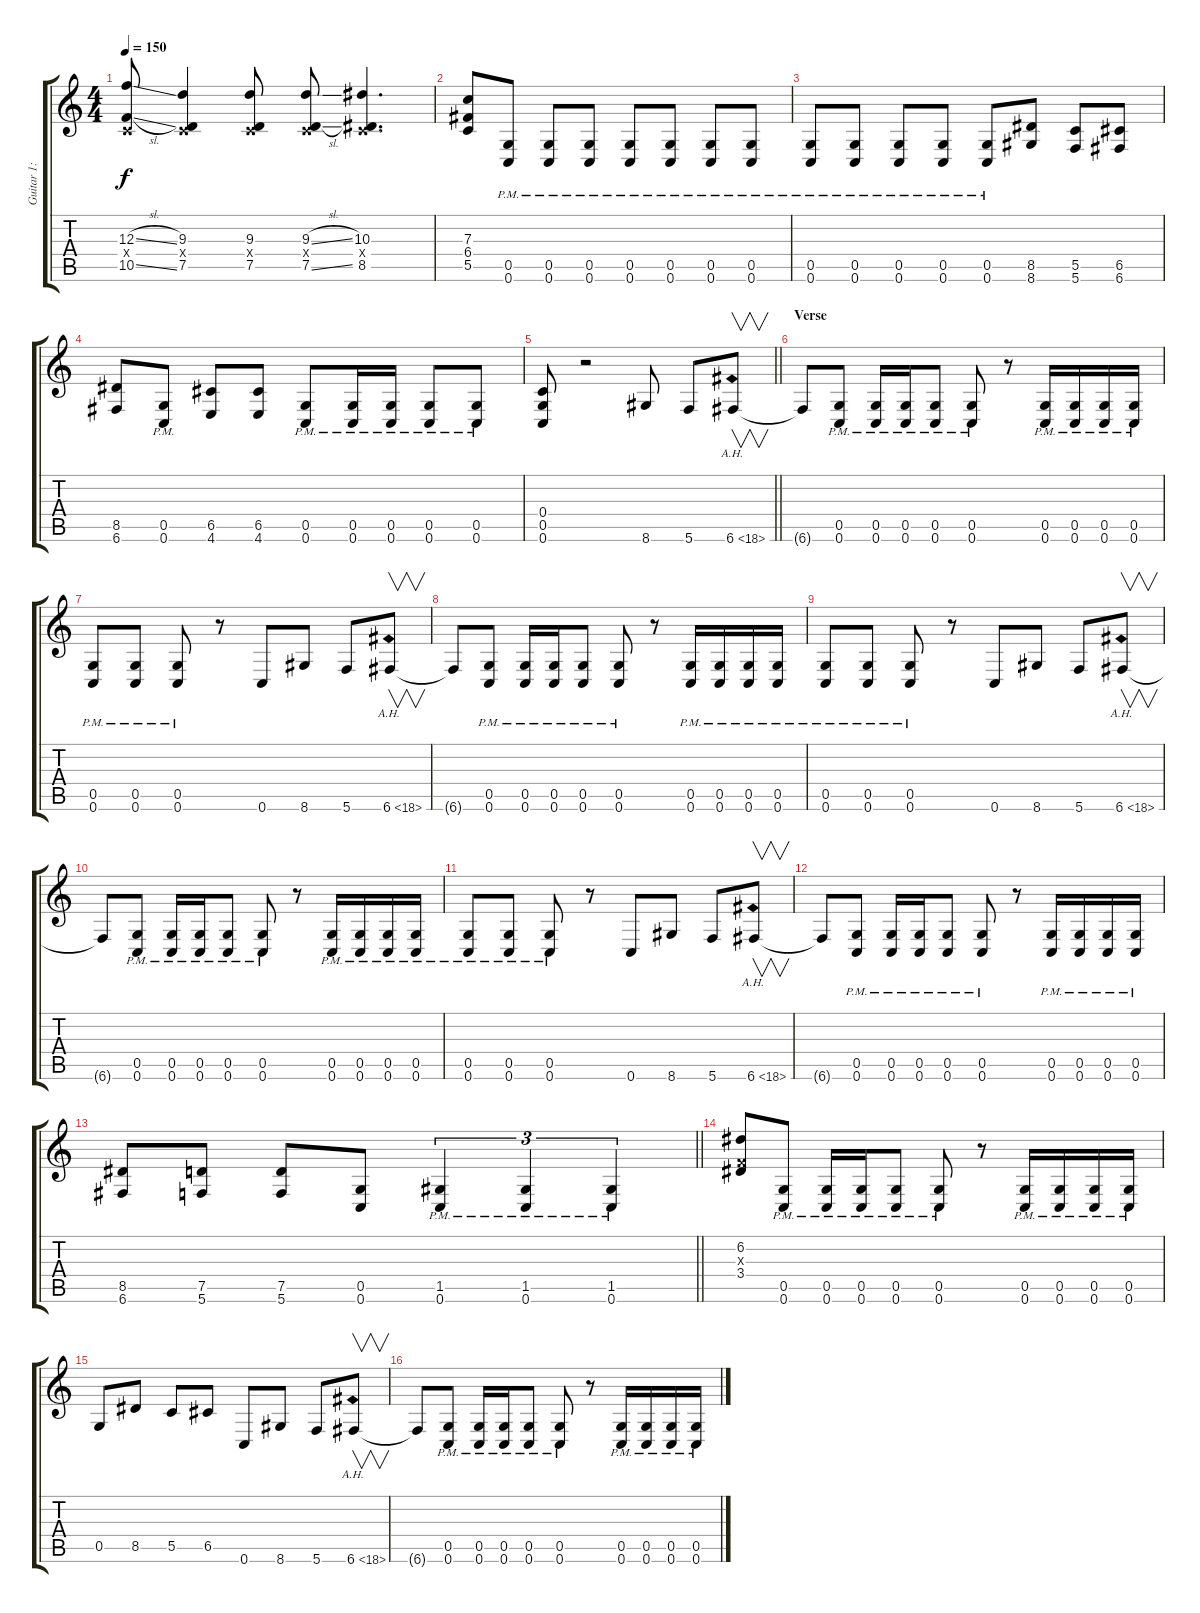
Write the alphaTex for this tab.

\track ("Guitar 1: Simon" "Guitar 1: ") {instrument overdrivenguitar}
\staff {score tabs}
\tuning (D4 A3 F3 C3 G2 C2) {hide}
\ts (4 4)
\tempo 150
\clef g2
\ks c
(12.3{sl} 0.4{x} 10.5{sl}).8{dy f} (9.3 0.4{x} 7.5).4 (9.3 0.4{x} 7.5).8 (9.3{sl} 0.4{x} 7.5{sl}).8 (10.3 0.4{x} 8.5).4{d} |
(7.3 6.4 5.5).8 (0.5{pm} 0.6{pm}).8 (0.5{pm} 0.6{pm}).8 (0.5{pm} 0.6{pm}).8 (0.5{pm} 0.6{pm}).8 (0.5{pm} 0.6{pm}).8 (0.5{pm} 0.6{pm}).8 (0.5{pm} 0.6{pm}).8 |
(0.5{pm} 0.6{pm}).8 (0.5{pm} 0.6{pm}).8 (0.5{pm} 0.6{pm}).8 (0.5{pm} 0.6{pm}).8 (0.5{pm} 0.6{pm}).8 (8.5 8.6).8 (5.5 5.6).8 (6.5 6.6).8 |
(8.5 6.6).8 (0.5{pm} 0.6{pm}).8 (6.5 4.6).8 (6.5 4.6).8 (0.5{pm} 0.6{pm}).8 (0.5{pm} 0.6{pm}).16 (0.5{pm} 0.6{pm}).16 (0.5{pm} 0.6{pm}).8 (0.5{pm} 0.6{pm}).8 |
\barLineRight lightlight
(0.4 0.5 0.6).8 r.2 8.6.8 5.6.8 6.6{ah 12}.8{v} |
\section ("" "Verse")
6.6{t}.8 (0.5{pm} 0.6{pm}).8 (0.5{pm} 0.6{pm}).16 (0.5{pm} 0.6{pm}).16 (0.5{pm} 0.6{pm}).8 (0.5{pm} 0.6{pm}).8 r.8 (0.5{pm} 0.6{pm}).16 (0.5{pm} 0.6{pm}).16 (0.5{pm} 0.6{pm}).16 (0.5{pm} 0.6{pm}).16 |
(0.5{pm} 0.6{pm}).8 (0.5{pm} 0.6{pm}).8 (0.5{pm} 0.6{pm}).8 r.8 0.6.8 8.6.8 5.6.8 6.6{ah 12}.8{v} |
6.6{t}.8 (0.5{pm} 0.6{pm}).8 (0.5{pm} 0.6{pm}).16 (0.5{pm} 0.6{pm}).16 (0.5{pm} 0.6{pm}).8 (0.5{pm} 0.6{pm}).8 r.8 (0.5{pm} 0.6{pm}).16 (0.5{pm} 0.6{pm}).16 (0.5{pm} 0.6{pm}).16 (0.5{pm} 0.6{pm}).16 |
(0.5{pm} 0.6{pm}).8 (0.5{pm} 0.6{pm}).8 (0.5{pm} 0.6{pm}).8 r.8 0.6.8 8.6.8 5.6.8 6.6{ah 12}.8{v} |
6.6{t}.8 (0.5{pm} 0.6{pm}).8 (0.5{pm} 0.6{pm}).16 (0.5{pm} 0.6{pm}).16 (0.5{pm} 0.6{pm}).8 (0.5{pm} 0.6{pm}).8 r.8 (0.5{pm} 0.6{pm}).16 (0.5{pm} 0.6{pm}).16 (0.5{pm} 0.6{pm}).16 (0.5{pm} 0.6{pm}).16 |
(0.5{pm} 0.6{pm}).8 (0.5{pm} 0.6{pm}).8 (0.5{pm} 0.6{pm}).8 r.8 0.6.8 8.6.8 5.6.8 6.6{ah 12}.8{v} |
6.6{t}.8 (0.5{pm} 0.6{pm}).8 (0.5{pm} 0.6{pm}).16 (0.5{pm} 0.6{pm}).16 (0.5{pm} 0.6{pm}).8 (0.5{pm} 0.6{pm}).8 r.8 (0.5{pm} 0.6{pm}).16 (0.5{pm} 0.6{pm}).16 (0.5{pm} 0.6{pm}).16 (0.5{pm} 0.6{pm}).16 |
\barLineRight lightlight
(8.5 6.6).8 (7.5 5.6).8 (7.5 5.6).8 (0.5 0.6).8 (1.5{pm} 0.6{pm}).4{tu (3 2)} (1.5{pm} 0.6{pm}).4{tu (3 2)} (1.5{pm} 0.6{pm}).4{tu (3 2)} |
\section ("" "")
(6.2 0.3{x} 3.4).8 (0.5{pm} 0.6{pm}).8 (0.5{pm} 0.6{pm}).16 (0.5{pm} 0.6{pm}).16 (0.5{pm} 0.6{pm}).8 (0.5{pm} 0.6{pm}).8 r.8 (0.5{pm} 0.6{pm}).16 (0.5{pm} 0.6{pm}).16 (0.5{pm} 0.6{pm}).16 (0.5{pm} 0.6{pm}).16 |
0.5.8 8.5.8 5.5.8 6.5.8 0.6.8 8.6.8 5.6.8 6.6{ah 12}.8{v} |
6.6{t}.8 (0.5{pm} 0.6{pm}).8 (0.5{pm} 0.6{pm}).16 (0.5{pm} 0.6{pm}).16 (0.5{pm} 0.6{pm}).8 (0.5{pm} 0.6{pm}).8 r.8 (0.5{pm} 0.6{pm}).16 (0.5{pm} 0.6{pm}).16 (0.5{pm} 0.6{pm}).16 (0.5{pm} 0.6{pm}).16
